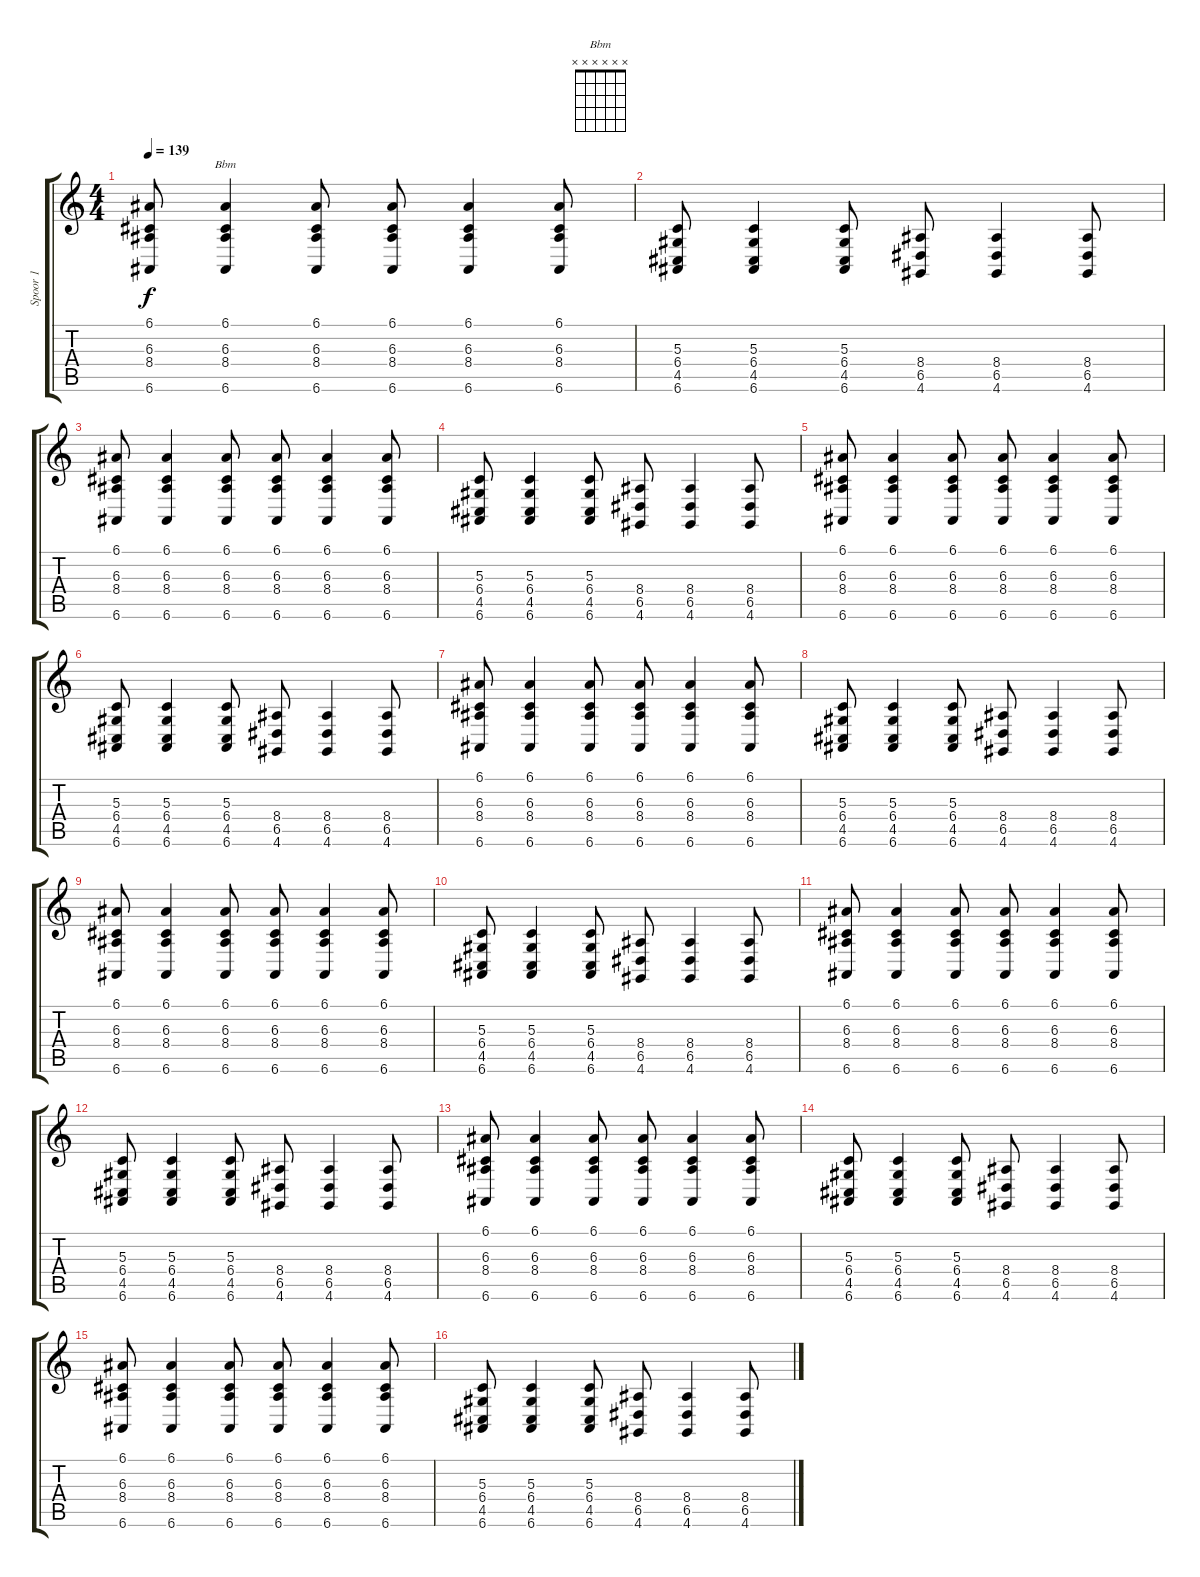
\track ("Spoor 1" "Spoor 1") {instrument electricgrandpiano}
\staff {score tabs}
\tuning (E4 B3 G3 D3 A2 E2) {hide}
\chord ("Bbm" x x x x x x)
\ts (4 4)
\tempo 139
\clef g2
\ks c
(6.1 6.3 8.4 6.6).8{dy f} (6.1 6.3 8.4 6.6).4{ch "Bbm"} (6.1 6.3 8.4 6.6).8 (6.1 6.3 8.4 6.6).8 (6.1 6.3 8.4 6.6).4 (6.1 6.3 8.4 6.6).8 |
(5.3 6.4 4.5 6.6).8 (5.3 6.4 4.5 6.6).4 (5.3 6.4 4.5 6.6).8 (8.4 6.5 4.6).8 (8.4 6.5 4.6).4 (8.4 6.5 4.6).8 |
(6.1 6.3 8.4 6.6).8 (6.1 6.3 8.4 6.6).4 (6.1 6.3 8.4 6.6).8 (6.1 6.3 8.4 6.6).8 (6.1 6.3 8.4 6.6).4 (6.1 6.3 8.4 6.6).8 |
(5.3 6.4 4.5 6.6).8 (5.3 6.4 4.5 6.6).4 (5.3 6.4 4.5 6.6).8 (8.4 6.5 4.6).8 (8.4 6.5 4.6).4 (8.4 6.5 4.6).8 |
(6.1 6.3 8.4 6.6).8 (6.1 6.3 8.4 6.6).4 (6.1 6.3 8.4 6.6).8 (6.1 6.3 8.4 6.6).8 (6.1 6.3 8.4 6.6).4 (6.1 6.3 8.4 6.6).8 |
(5.3 6.4 4.5 6.6).8 (5.3 6.4 4.5 6.6).4 (5.3 6.4 4.5 6.6).8 (8.4 6.5 4.6).8 (8.4 6.5 4.6).4 (8.4 6.5 4.6).8 |
(6.1 6.3 8.4 6.6).8 (6.1 6.3 8.4 6.6).4 (6.1 6.3 8.4 6.6).8 (6.1 6.3 8.4 6.6).8 (6.1 6.3 8.4 6.6).4 (6.1 6.3 8.4 6.6).8 |
(5.3 6.4 4.5 6.6).8 (5.3 6.4 4.5 6.6).4 (5.3 6.4 4.5 6.6).8 (8.4 6.5 4.6).8 (8.4 6.5 4.6).4 (8.4 6.5 4.6).8 |
(6.1 6.3 8.4 6.6).8 (6.1 6.3 8.4 6.6).4 (6.1 6.3 8.4 6.6).8 (6.1 6.3 8.4 6.6).8 (6.1 6.3 8.4 6.6).4 (6.1 6.3 8.4 6.6).8 |
(5.3 6.4 4.5 6.6).8 (5.3 6.4 4.5 6.6).4 (5.3 6.4 4.5 6.6).8 (8.4 6.5 4.6).8 (8.4 6.5 4.6).4 (8.4 6.5 4.6).8 |
(6.1 6.3 8.4 6.6).8 (6.1 6.3 8.4 6.6).4 (6.1 6.3 8.4 6.6).8 (6.1 6.3 8.4 6.6).8 (6.1 6.3 8.4 6.6).4 (6.1 6.3 8.4 6.6).8 |
(5.3 6.4 4.5 6.6).8 (5.3 6.4 4.5 6.6).4 (5.3 6.4 4.5 6.6).8 (8.4 6.5 4.6).8 (8.4 6.5 4.6).4 (8.4 6.5 4.6).8 |
(6.1 6.3 8.4 6.6).8 (6.1 6.3 8.4 6.6).4 (6.1 6.3 8.4 6.6).8 (6.1 6.3 8.4 6.6).8 (6.1 6.3 8.4 6.6).4 (6.1 6.3 8.4 6.6).8 |
(5.3 6.4 4.5 6.6).8 (5.3 6.4 4.5 6.6).4 (5.3 6.4 4.5 6.6).8 (8.4 6.5 4.6).8 (8.4 6.5 4.6).4 (8.4 6.5 4.6).8 |
(6.1 6.3 8.4 6.6).8 (6.1 6.3 8.4 6.6).4 (6.1 6.3 8.4 6.6).8 (6.1 6.3 8.4 6.6).8 (6.1 6.3 8.4 6.6).4 (6.1 6.3 8.4 6.6).8 |
(5.3 6.4 4.5 6.6).8 (5.3 6.4 4.5 6.6).4 (5.3 6.4 4.5 6.6).8 (8.4 6.5 4.6).8 (8.4 6.5 4.6).4 (8.4 6.5 4.6).8
